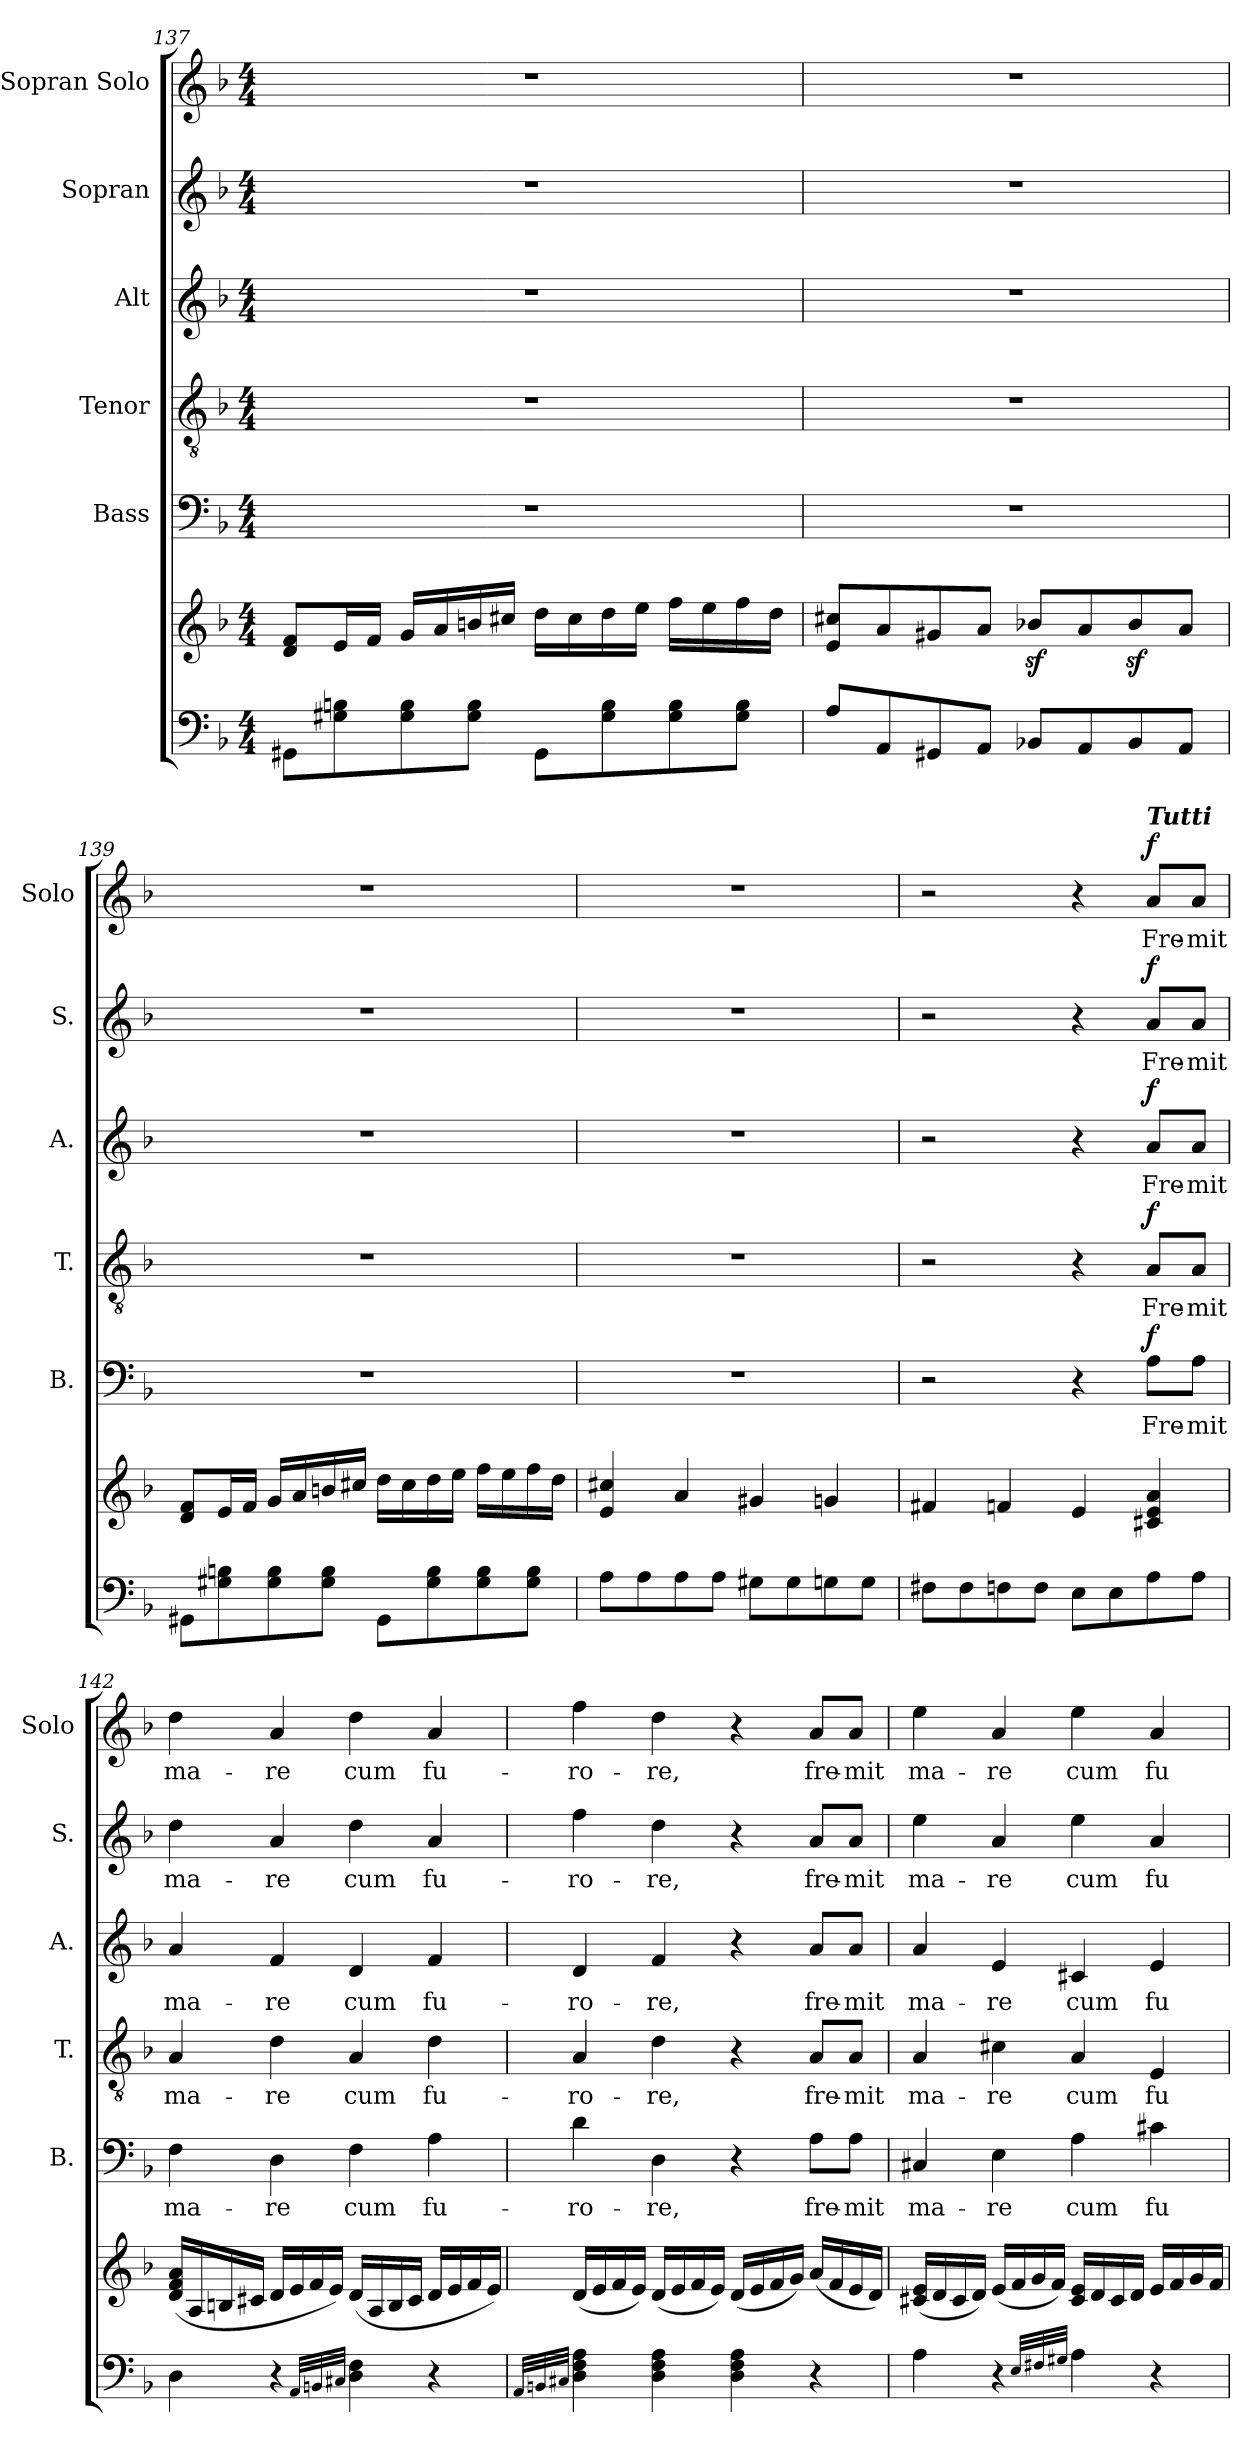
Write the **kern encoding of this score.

**kern	**kern	**kern	**text	**dynam	**kern	**text	**dynam	**kern	**text	**dynam	**kern	**text	**dynam	**kern	**text	**dynam
*part6	*part6	*part5	*part5	*part5	*part4	*part4	*part4	*part3	*part3	*part3	*part2	*part2	*part2	*part1	*part1	*part1
*staff7	*staff6	*staff5	*staff5	*staff5	*staff4	*staff4	*staff4	*staff3	*staff3	*staff3	*staff2	*staff2	*staff2	*staff1	*staff1	*staff1
*	*	*I"Bass	*	*	*I"Tenor	*	*	*I"Alt	*	*	*I"Sopran	*	*	*I"Sopran Solo	*	*
*	*	*I'B.	*	*	*I'T.	*	*	*I'A.	*	*	*I'S.	*	*	*I'Solo	*	*
*clefF4	*clefG2	*clefF4	*	*	*clefGv2	*	*	*clefG2	*	*	*clefG2	*	*	*clefG2	*	*
*k[b-]	*k[b-]	*k[b-]	*	*	*k[b-]	*	*	*k[b-]	*	*	*k[b-]	*	*	*k[b-]	*	*
*F:	*F:	*F:	*	*	*F:	*	*	*F:	*	*	*F:	*	*	*F:	*	*
*M4/4	*M4/4	*M4/4	*	*	*M4/4	*	*	*M4/4	*	*	*M4/4	*	*	*M4/4	*	*
=137	=137	=137	=137	=137	=137	=137	=137	=137	=137	=137	=137	=137	=137	=137	=137	=137
8GG#X\L	8d/ 8f/L	1r	.	.	1r	.	.	1r	.	.	1r	.	.	1r	.	.
8G#X\ 8Bn\	16e/L	.	.	.	.	.	.	.	.	.	.	.	.	.	.	.
.	16f/JJ	.	.	.	.	.	.	.	.	.	.	.	.	.	.	.
8G#\ 8B\	16g/LL	.	.	.	.	.	.	.	.	.	.	.	.	.	.	.
.	16a/	.	.	.	.	.	.	.	.	.	.	.	.	.	.	.
8G#\ 8B\J	16bn/	.	.	.	.	.	.	.	.	.	.	.	.	.	.	.
.	16cc#X/JJ	.	.	.	.	.	.	.	.	.	.	.	.	.	.	.
8GG#\L	16dd\LL	.	.	.	.	.	.	.	.	.	.	.	.	.	.	.
.	16cc#\	.	.	.	.	.	.	.	.	.	.	.	.	.	.	.
8G#\ 8B\	16dd\	.	.	.	.	.	.	.	.	.	.	.	.	.	.	.
.	16ee\JJ	.	.	.	.	.	.	.	.	.	.	.	.	.	.	.
8G#\ 8B\	16ff\LL	.	.	.	.	.	.	.	.	.	.	.	.	.	.	.
.	16ee\	.	.	.	.	.	.	.	.	.	.	.	.	.	.	.
8G#\ 8B\J	16ff\	.	.	.	.	.	.	.	.	.	.	.	.	.	.	.
.	16dd\JJ	.	.	.	.	.	.	.	.	.	.	.	.	.	.	.
!!LO:LB:g=z
=138	=138	=138	=138	=138	=138	=138	=138	=138	=138	=138	=138	=138	=138	=138	=138	=138
8A/L	8e/ 8cc#X/L	1r	.	.	1r	.	.	1r	.	.	1r	.	.	1r	.	.
8AA/	8a/	.	.	.	.	.	.	.	.	.	.	.	.	.	.	.
8GG#X/	8g#X/	.	.	.	.	.	.	.	.	.	.	.	.	.	.	.
8AA/J	8a/J	.	.	.	.	.	.	.	.	.	.	.	.	.	.	.
8BB-X/L	8b-Xz</L	.	.	.	.	.	.	.	.	.	.	.	.	.	.	.
8AA/	8a/	.	.	.	.	.	.	.	.	.	.	.	.	.	.	.
8BB-/	8b-z</	.	.	.	.	.	.	.	.	.	.	.	.	.	.	.
8AA/J	8a/J	.	.	.	.	.	.	.	.	.	.	.	.	.	.	.
=139	=139	=139	=139	=139	=139	=139	=139	=139	=139	=139	=139	=139	=139	=139	=139	=139
8GG#X\L	8d/ 8f/L	1r	.	.	1r	.	.	1r	.	.	1r	.	.	1r	.	.
8G#X\ 8Bn\	16e/L	.	.	.	.	.	.	.	.	.	.	.	.	.	.	.
.	16f/JJ	.	.	.	.	.	.	.	.	.	.	.	.	.	.	.
8G#\ 8B\	16g/LL	.	.	.	.	.	.	.	.	.	.	.	.	.	.	.
.	16a/	.	.	.	.	.	.	.	.	.	.	.	.	.	.	.
8G#\ 8B\J	16bn/	.	.	.	.	.	.	.	.	.	.	.	.	.	.	.
.	16cc#X/JJ	.	.	.	.	.	.	.	.	.	.	.	.	.	.	.
8GG#\L	16dd\LL	.	.	.	.	.	.	.	.	.	.	.	.	.	.	.
.	16cc#\	.	.	.	.	.	.	.	.	.	.	.	.	.	.	.
8G#\ 8B\	16dd\	.	.	.	.	.	.	.	.	.	.	.	.	.	.	.
.	16ee\JJ	.	.	.	.	.	.	.	.	.	.	.	.	.	.	.
8G#\ 8B\	16ff\LL	.	.	.	.	.	.	.	.	.	.	.	.	.	.	.
.	16ee\	.	.	.	.	.	.	.	.	.	.	.	.	.	.	.
8G#\ 8B\J	16ff\	.	.	.	.	.	.	.	.	.	.	.	.	.	.	.
.	16dd\JJ	.	.	.	.	.	.	.	.	.	.	.	.	.	.	.
=140	=140	=140	=140	=140	=140	=140	=140	=140	=140	=140	=140	=140	=140	=140	=140	=140
8A\L	4e/ 4cc#X/	1r	.	.	1r	.	.	1r	.	.	1r	.	.	1r	.	.
8A\	.	.	.	.	.	.	.	.	.	.	.	.	.	.	.	.
8A\	4a/	.	.	.	.	.	.	.	.	.	.	.	.	.	.	.
8A\J	.	.	.	.	.	.	.	.	.	.	.	.	.	.	.	.
8G#X\L	4g#X/	.	.	.	.	.	.	.	.	.	.	.	.	.	.	.
8G#\	.	.	.	.	.	.	.	.	.	.	.	.	.	.	.	.
8Gn\	4gn/	.	.	.	.	.	.	.	.	.	.	.	.	.	.	.
8G\J	.	.	.	.	.	.	.	.	.	.	.	.	.	.	.	.
=141	=141	=141	=141	=141	=141	=141	=141	=141	=141	=141	=141	=141	=141	=141	=141	=141
8F#X\L	4f#X/	2r	.	.	2r	.	.	2r	.	.	2r	.	.	2r	.	.
8F#\	.	.	.	.	.	.	.	.	.	.	.	.	.	.	.	.
8Fn\	4fn/	.	.	.	.	.	.	.	.	.	.	.	.	.	.	.
8F\J	.	.	.	.	.	.	.	.	.	.	.	.	.	.	.	.
8E\L	4e/	4r	.	.	4r	.	.	4r	.	.	4r	.	.	4r	.	.
8E\	.	.	.	.	.	.	.	.	.	.	.	.	.	.	.	.
!	!	!	!	!	!	!	!	!	!	!	!	!	!	!LO:TX:a:Bi:t=Tutti	!	!
!	!	!	!LO:LY:b	!LO:DY:a	!	!LO:LY:b	!LO:DY:a	!	!LO:LY:b	!LO:DY:a	!	!LO:LY:b	!LO:DY:a	!	!LO:LY:b	!LO:DY:a
8A\	4c#X/ 4e/ 4a/	8A\L	Fre-	f	8A/L	Fre-	f	8a/L	Fre-	f	8a/L	Fre-	f	8a/L	Fre-	f
!	!	!	!LO:LY:b	!	!	!LO:LY:b	!	!	!LO:LY:b	!	!	!LO:LY:b	!	!	!LO:LY:b	!
8A\J	.	8A\J	-mit	.	8A/J	-mit	.	8a/J	-mit	.	8a/J	-mit	.	8a/J	-mit	.
!!LO:PB:g=z
=142	=142	=142	=142	=142	=142	=142	=142	=142	=142	=142	=142	=142	=142	=142	=142	=142
!	!	!	!LO:LY:b	!	!	!LO:LY:b	!	!	!LO:LY:b	!	!	!LO:LY:b	!	!	!LO:LY:b	!
4D\	(<16d/ 16f/ 16a/LL	4F\	ma-	.	4A/	ma-	.	4a/	ma-	.	4dd\	ma-	.	4dd\	ma-	.
.	16A/	.	.	.	.	.	.	.	.	.	.	.	.	.	.	.
.	16Bn/	.	.	.	.	.	.	.	.	.	.	.	.	.	.	.
.	16c#X/JJ	.	.	.	.	.	.	.	.	.	.	.	.	.	.	.
!	!	!	!LO:LY:b	!	!	!LO:LY:b	!	!	!LO:LY:b	!	!	!LO:LY:b	!	!	!LO:LY:b	!
4r	16d/LL	4D\	-re	.	4d\	-re	.	4f/	-re	.	4a/	-re	.	4a/	-re	.
.	16e/	.	.	.	.	.	.	.	.	.	.	.	.	.	.	.
.	16f/	.	.	.	.	.	.	.	.	.	.	.	.	.	.	.
.	16e/JJ)	.	.	.	.	.	.	.	.	.	.	.	.	.	.	.
32qAA/LLL	.	.	.	.	.	.	.	.	.	.	.	.	.	.	.	.
32qBBn/	.	.	.	.	.	.	.	.	.	.	.	.	.	.	.	.
32qC#X/JJJ	.	.	.	.	.	.	.	.	.	.	.	.	.	.	.	.
!	!	!	!LO:LY:b	!	!	!LO:LY:b	!	!	!LO:LY:b	!	!	!LO:LY:b	!	!	!LO:LY:b	!
4D\ 4F\	(<16d/LL	4F\	cum	.	4A/	cum	.	4d/	cum	.	4dd\	cum	.	4dd\	cum	.
.	16A/	.	.	.	.	.	.	.	.	.	.	.	.	.	.	.
.	16B/	.	.	.	.	.	.	.	.	.	.	.	.	.	.	.
.	16c#/JJ	.	.	.	.	.	.	.	.	.	.	.	.	.	.	.
!	!	!	!LO:LY:b	!	!	!LO:LY:b	!	!	!LO:LY:b	!	!	!LO:LY:b	!	!	!LO:LY:b	!
4r	16d/LL	4A\	fu-	.	4d\	fu-	.	4f/	fu-	.	4a/	fu-	.	4a/	fu-	.
.	16e/	.	.	.	.	.	.	.	.	.	.	.	.	.	.	.
.	16f/	.	.	.	.	.	.	.	.	.	.	.	.	.	.	.
.	16e/JJ)	.	.	.	.	.	.	.	.	.	.	.	.	.	.	.
=143	=143	=143	=143	=143	=143	=143	=143	=143	=143	=143	=143	=143	=143	=143	=143	=143
32qAA/LLL	.	.	.	.	.	.	.	.	.	.	.	.	.	.	.	.
32qBBn/	.	.	.	.	.	.	.	.	.	.	.	.	.	.	.	.
32qC#X/JJJ	.	.	.	.	.	.	.	.	.	.	.	.	.	.	.	.
!	!	!	!LO:LY:b	!	!	!LO:LY:b	!	!	!LO:LY:b	!	!	!LO:LY:b	!	!	!LO:LY:b	!
4D\ 4F\ 4A\	(<16d/LL	4d\	-ro-	.	4A/	-ro-	.	4d/	-ro-	.	4ff\	-ro-	.	4ff\	-ro-	.
.	16e/	.	.	.	.	.	.	.	.	.	.	.	.	.	.	.
.	16f/	.	.	.	.	.	.	.	.	.	.	.	.	.	.	.
.	16e/JJ)	.	.	.	.	.	.	.	.	.	.	.	.	.	.	.
!	!	!	!LO:LY:b	!	!	!LO:LY:b	!	!	!LO:LY:b	!	!	!LO:LY:b	!	!	!LO:LY:b	!
4D\ 4F\ 4A\	(<16d/LL	4D\	-re,	.	4d\	-re,	.	4f/	-re,	.	4dd\	-re,	.	4dd\	-re,	.
.	16e/	.	.	.	.	.	.	.	.	.	.	.	.	.	.	.
.	16f/	.	.	.	.	.	.	.	.	.	.	.	.	.	.	.
.	16e/JJ)	.	.	.	.	.	.	.	.	.	.	.	.	.	.	.
4D\ 4F\ 4A\	(<16d/LL	4r	.	.	4r	.	.	4r	.	.	4r	.	.	4r	.	.
.	16e/	.	.	.	.	.	.	.	.	.	.	.	.	.	.	.
.	16f/	.	.	.	.	.	.	.	.	.	.	.	.	.	.	.
.	16g/JJ)	.	.	.	.	.	.	.	.	.	.	.	.	.	.	.
!	!	!	!LO:LY:b	!	!	!LO:LY:b	!	!	!LO:LY:b	!	!	!LO:LY:b	!	!	!LO:LY:b	!
4r	(<16a/LL	8A\L	fre-	.	8A/L	fre-	.	8a/L	fre-	.	8a/L	fre-	.	8a/L	fre-	.
.	16f/	.	.	.	.	.	.	.	.	.	.	.	.	.	.	.
!	!	!	!LO:LY:b	!	!	!LO:LY:b	!	!	!LO:LY:b	!	!	!LO:LY:b	!	!	!LO:LY:b	!
.	16e/	8A\J	-mit	.	8A/J	-mit	.	8a/J	-mit	.	8a/J	-mit	.	8a/J	-mit	.
.	16d/JJ)	.	.	.	.	.	.	.	.	.	.	.	.	.	.	.
=144	=144	=144	=144	=144	=144	=144	=144	=144	=144	=144	=144	=144	=144	=144	=144	=144
!	!	!	!LO:LY:b	!	!	!LO:LY:b	!	!	!LO:LY:b	!	!	!LO:LY:b	!	!	!LO:LY:b	!
4A\	(<16c#X/ 16e/LL	4C#X/	ma-	.	4A/	ma-	.	4a/	ma-	.	4ee\	ma-	.	4ee\	ma-	.
.	16d/	.	.	.	.	.	.	.	.	.	.	.	.	.	.	.
.	16c#/	.	.	.	.	.	.	.	.	.	.	.	.	.	.	.
.	16d/JJ)	.	.	.	.	.	.	.	.	.	.	.	.	.	.	.
!	!	!	!LO:LY:b	!	!	!LO:LY:b	!	!	!LO:LY:b	!	!	!LO:LY:b	!	!	!LO:LY:b	!
4r	(<16e/LL	4E\	-re	.	4c#X\	-re	.	4e/	-re	.	4a/	-re	.	4a/	-re	.
.	16f/	.	.	.	.	.	.	.	.	.	.	.	.	.	.	.
.	16g/	.	.	.	.	.	.	.	.	.	.	.	.	.	.	.
.	16f/JJ)	.	.	.	.	.	.	.	.	.	.	.	.	.	.	.
32qE/LLL	.	.	.	.	.	.	.	.	.	.	.	.	.	.	.	.
32qF#X/	.	.	.	.	.	.	.	.	.	.	.	.	.	.	.	.
32qG#X/JJJ	.	.	.	.	.	.	.	.	.	.	.	.	.	.	.	.
!	!	!	!LO:LY:b	!	!	!LO:LY:b	!	!	!LO:LY:b	!	!	!LO:LY:b	!	!	!LO:LY:b	!
4A\	16c#/ 16e/LL	4A\	cum	.	4A/	cum	.	4c#X/	cum	.	4ee\	cum	.	4ee\	cum	.
.	16d/	.	.	.	.	.	.	.	.	.	.	.	.	.	.	.
.	16c#/	.	.	.	.	.	.	.	.	.	.	.	.	.	.	.
.	16d/JJ	.	.	.	.	.	.	.	.	.	.	.	.	.	.	.
!	!	!	!LO:LY:b	!	!	!LO:LY:b	!	!	!LO:LY:b	!	!	!LO:LY:b	!	!	!LO:LY:b	!
4r	16e/LL	4c#X\	fu-	.	4E/	fu-	.	4e/	fu-	.	4a/	fu-	.	4a/	fu-	.
.	16f/	.	.	.	.	.	.	.	.	.	.	.	.	.	.	.
.	16g/	.	.	.	.	.	.	.	.	.	.	.	.	.	.	.
.	16f/JJ	.	.	.	.	.	.	.	.	.	.	.	.	.	.	.
=	=	=	=	=	=	=	=	=	=	=	=	=	=	=	=	=
*-	*-	*-	*-	*-	*-	*-	*-	*-	*-	*-	*-	*-	*-	*-	*-	*-
